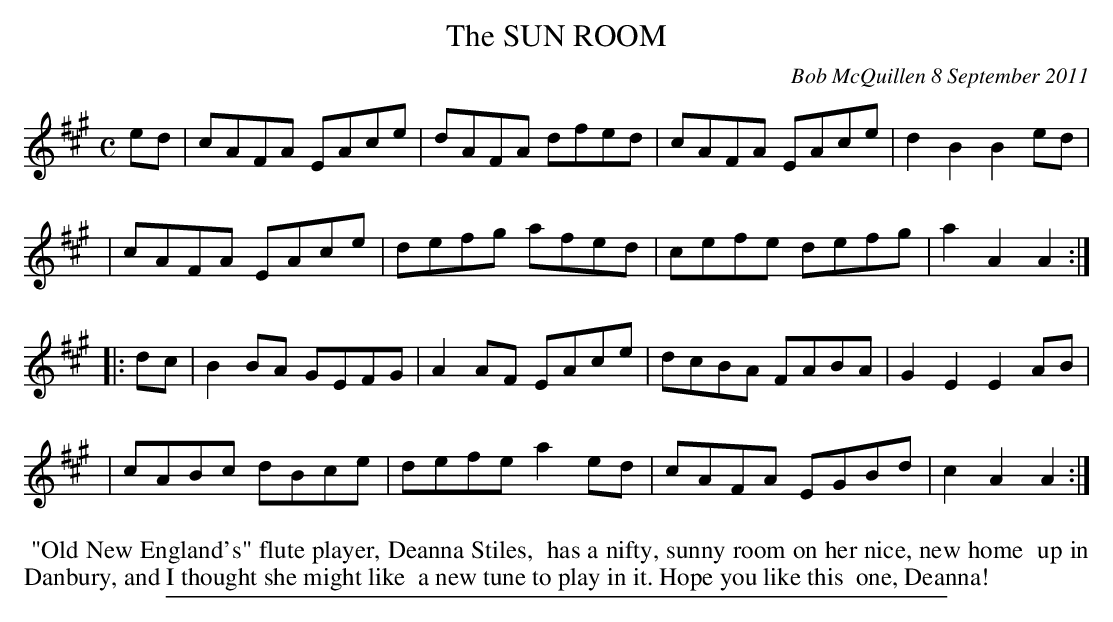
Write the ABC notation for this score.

X:1
T: The SUN ROOM
C: Bob McQuillen 8 September 2011
M: C
L: 1/8
K: A
ed \
| cAFA EAce | dAFA dfed | cAFA EAce | d2B2 B2ed |
| cAFA EAce | defg afed | cefe defg | a2A2 A2 :|
|: dc  \
| B2BA GEFG | A2AF EAce | dcBA FABA | G2E2 E2AB |
| cABc dBce | defe a2ed | cAFA EGBd | c2A2 A2 :|
